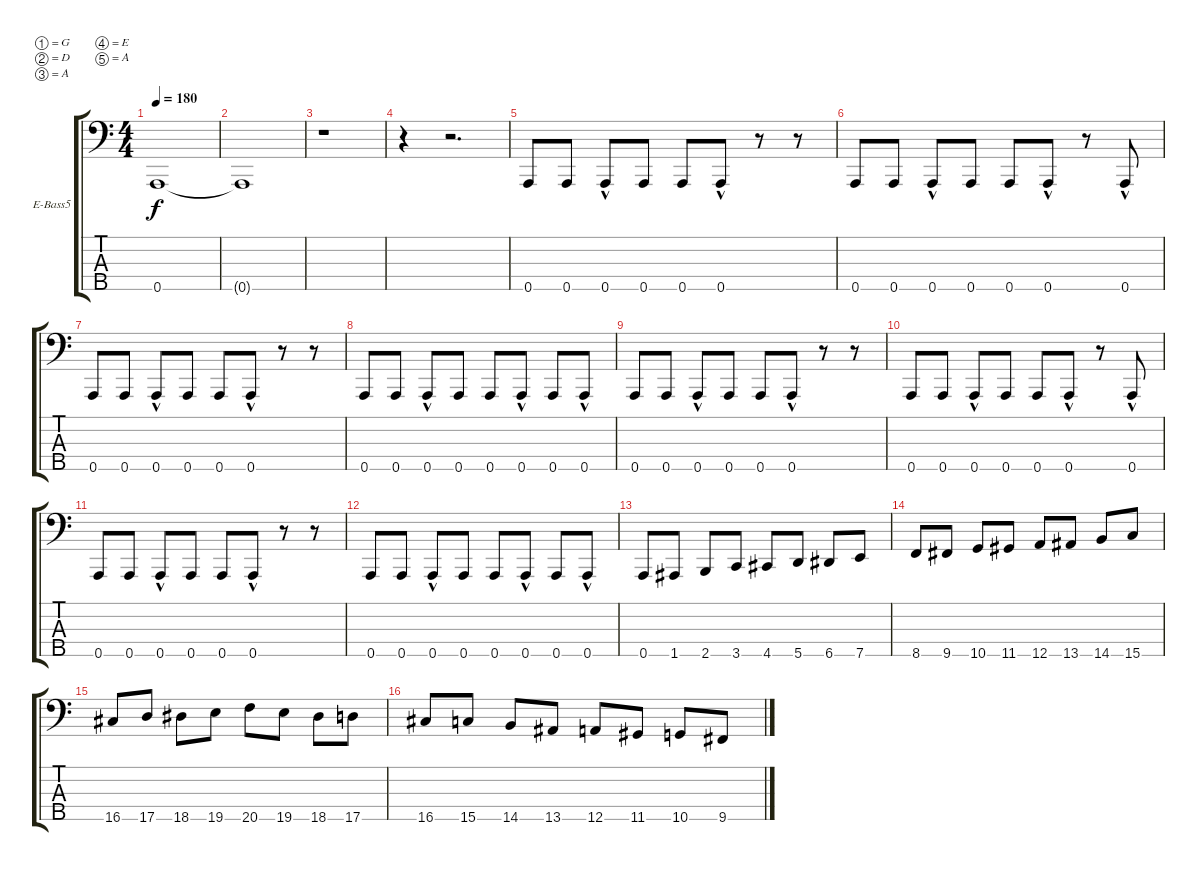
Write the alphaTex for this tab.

\bracketExtendMode groupsimilarinstruments
\firstSystemTrackNameOrientation horizontal
\otherSystemsTrackNameOrientation horizontal
\track ("Bass" "E-Bass5") {instrument electricbasspick}
\staff {score tabs}
\tuning (G2 D2 A1 E1 A0)
\ts (4 4)
\tempo 180
\clef f4
\ks c
0.5{t}.1{dy f} |
0.5{t}.1 |
r.1 |
r.4 r.2{d} |
0.5.8 0.5.8 0.5{hac}.8 0.5.8 0.5.8 0.5{hac}.8 r.8 r.8 |
0.5.8 0.5.8 0.5{hac}.8 0.5.8 0.5.8 0.5{hac}.8 r.8 0.5{hac}.8 |
0.5.8 0.5.8 0.5{hac}.8 0.5.8 0.5.8 0.5{hac}.8 r.8 r.8 |
0.5.8 0.5.8 0.5{hac}.8 0.5.8 0.5.8 0.5{hac}.8 0.5.8 0.5{hac}.8 |
0.5.8 0.5.8 0.5{hac}.8 0.5.8 0.5.8 0.5{hac}.8 r.8 r.8 |
0.5.8 0.5.8 0.5{hac}.8 0.5.8 0.5.8 0.5{hac}.8 r.8 0.5{hac}.8 |
0.5.8 0.5.8 0.5{hac}.8 0.5.8 0.5.8 0.5{hac}.8 r.8 r.8 |
0.5.8 0.5.8 0.5{hac}.8 0.5.8 0.5.8 0.5{hac}.8 0.5.8 0.5{hac}.8 |
0.5.8 1.5.8 2.5.8 3.5.8 4.5.8 5.5.8 6.5.8 7.5.8 |
8.5.8 9.5.8 10.5.8 11.5.8 12.5.8 13.5.8 14.5.8 15.5.8 |
16.5.8 17.5.8 18.5.8 19.5.8 20.5.8 19.5.8 18.5.8 17.5.8 |
16.5.8 15.5.8 14.5.8 13.5.8 12.5.8 11.5.8 10.5.8 9.5.8
